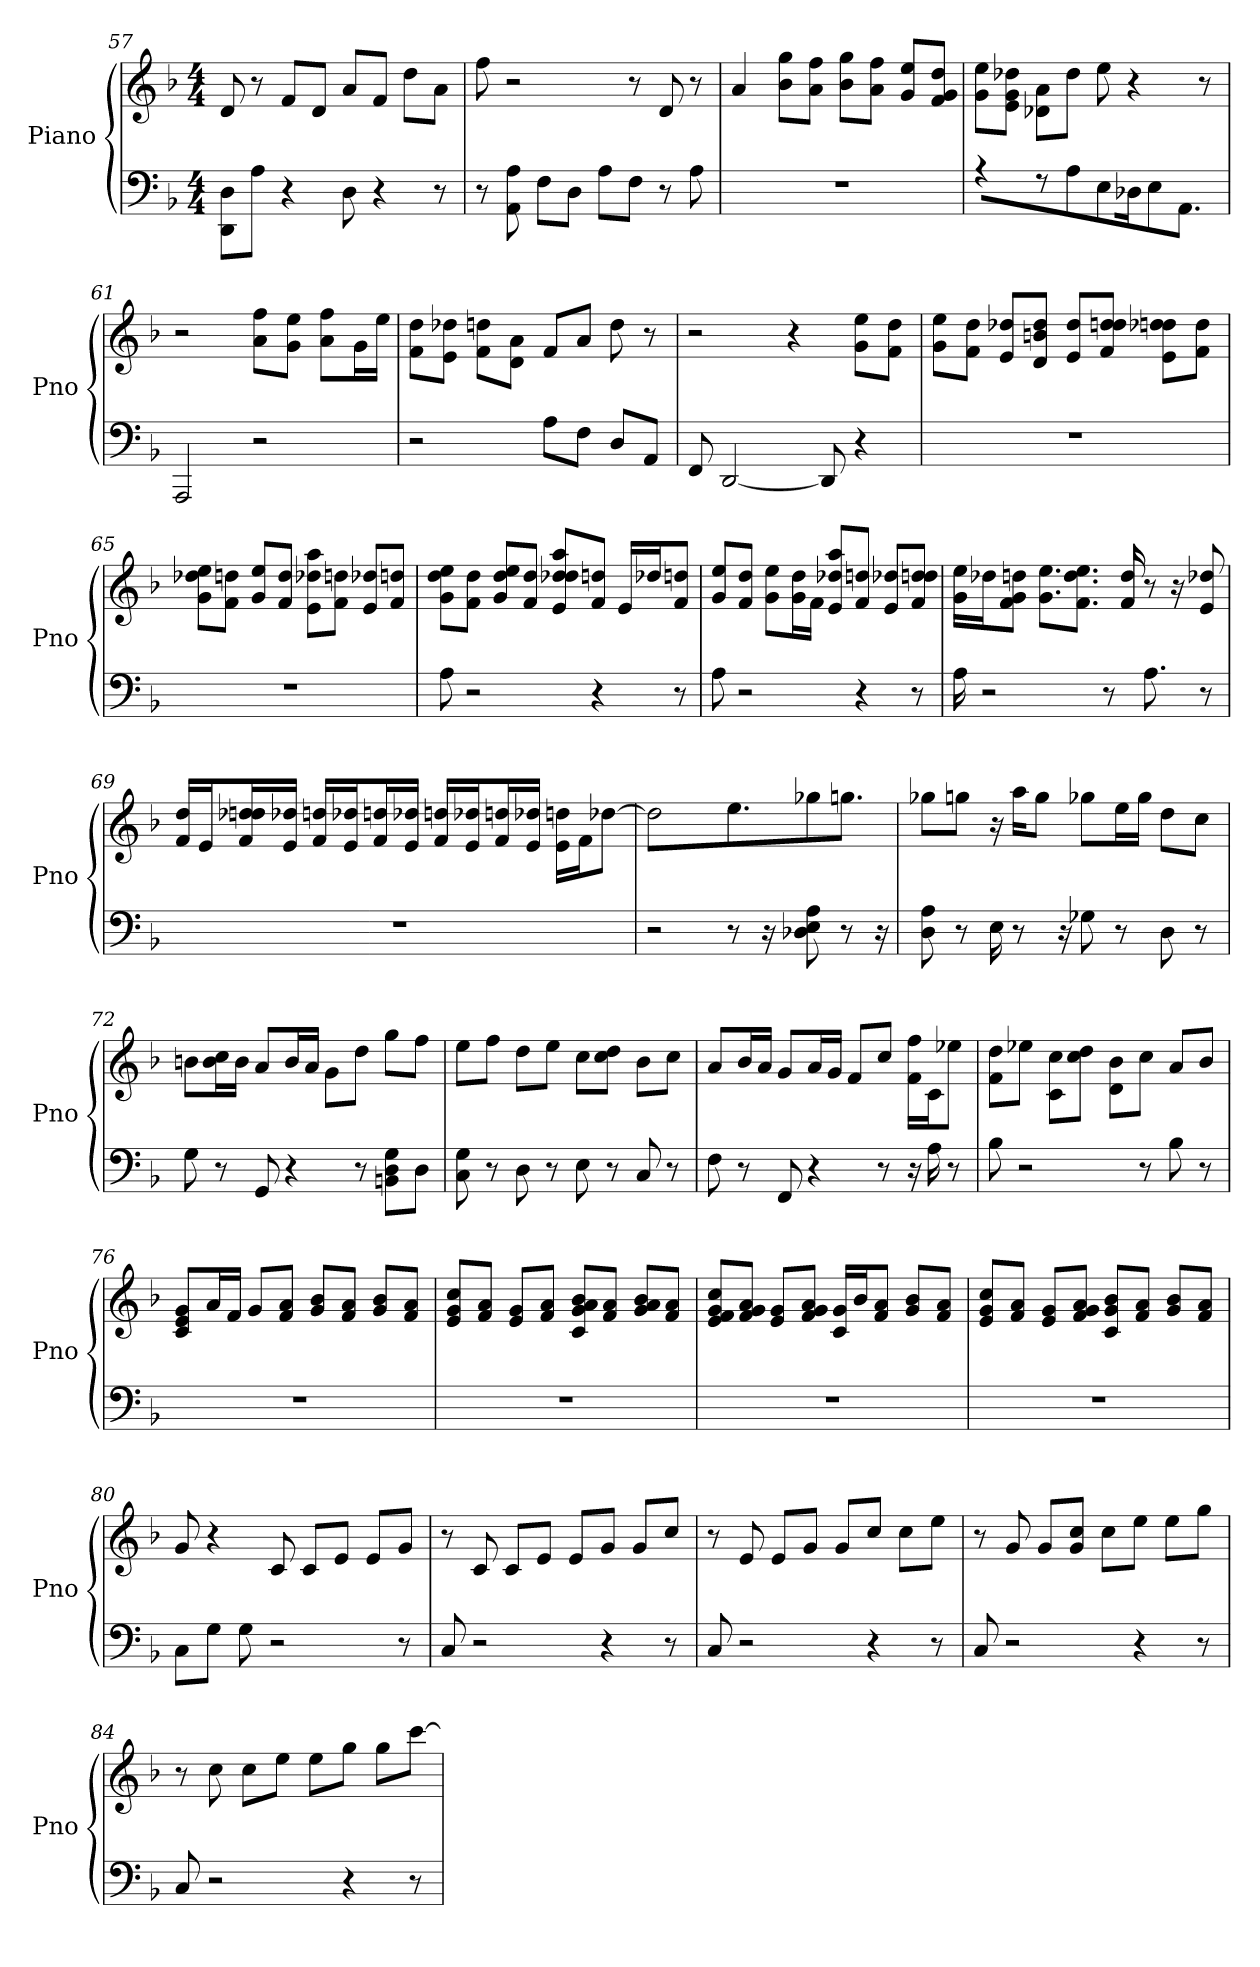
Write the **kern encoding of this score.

**kern	**kern
*part1	*part1
*staff2	*staff1
*I"Piano	*
*I'Pno	*
*clefF4	*clefG2
*k[b-]	*k[b-]
*F:	*F:
*M4/4	*M4/4
=57	=57
8D\ 8DD\L	8d
8A\J	8r
4r	8f/L
.	8d/J
8D	8a/L
4r	8f/J
.	8dd\L
8r	8a\J
=58	=58
8r	8ff
8A 8AA	2r
8F\L	.
8D\J	.
8A\L	.
8F\J	8r
8r	8d
8A	8r
=59	=59
1r	4a
.	8gg\ 8b-\L
.	8a\ 8ff\J
.	8gg\ 8b-\L
.	8a\ 8ff\J
.	8g/ 8ee/L
.	8dd/ 8f/ 8g/J
=60	=60
4r	8ee\ 8g\L
.	8dd-\ 8e\ 8g\J
8r	8a\ 8d-\L
8A	8dd-\J
8E\L	8ee
16D-\K	4r
8E\J	.
8.AAJ	.
.	8r
=61	=61
2AAA	2r
2r	8ff\ 8a\L
.	8ee\ 8g\J
.	8ff\ 8a\L
.	16g\L
.	16ee\JJ
=62	=62
2r	8dd\ 8f\L
.	8e\ 8dd-\J
.	8dd\ 8f\L
.	8d\ 8a\J
8A\L	8f/L
8F\J	8a/J
8D/L	8dd
8AA/J	8r
=63	=63
8FF	2r
[2DD	.
.	4r
8DD]	.
4r	8ee\ 8g\L
.	8f\ 8dd\J
=64	=64
1r	8g\ 8ee\L
.	8f\ 8dd\J
.	8e/ 8dd-/L
.	8d/ 8dd-/ 8b/J
.	8e/ 8dd-/L
.	8dd-/ 8dd/ 8f/J
.	8dd-\ 8dd\ 8e\L
.	8f\ 8dd\J
=65	=65
1r	8ee\ 8dd-\ 8g\L
.	8dd\ 8f\J
.	8g/ 8ee/L
.	8dd/ 8f/J
.	8dd-\ 8e\ 8aa\L
.	8f\ 8dd\J
.	8e/ 8dd-/L
.	8f/ 8dd/J
=66	=66
8A	8ee\ 8g\ 8dd\L
2r	8dd\ 8f\J
.	8g/ 8ee/ 8dd/L
.	8dd/ 8f/J
.	8e/ 8dd/ 8aa/ 8dd-/L
4r	8dd/ 8f/J
.	16e/LL
.	16dd-/J
8r	8f/ 8dd/J
=67	=67
8A	8g/ 8ee/L
2r	8dd/ 8f/J
.	8ee\ 8g\L
.	16dd\ 16g\L
.	16f\JJ
.	8e/ 8dd-/ 8aa/L
4r	8dd/ 8f/J
.	8e/ 8dd-/L
8r	8f/ 8dd-/ 8dd/J
=68	=68
16A	16ee\ 16g\LL
2r	16dd-\J
.	8dd\ 8g\ 8f\J
.	8.ee\ 8.g\L
.	8.f\ 8.ee\ 8.dd\J
8r	.
.	16f 16dd
8.A	8r
.	16r
8r	8dd- 8e
=69	=69
1r	16f/ 16dd/LL
.	16e/J
.	16dd-/ 16dd/ 16f/L
.	16e/ 16dd-/JJ
.	16f/ 16dd/LL
.	16dd-/ 16e/J
.	16f/ 16dd/L
.	16dd-/ 16e/JJ
.	16f/ 16dd/LL
.	16dd-/ 16e/J
.	16f/ 16dd/L
.	16dd-/ 16e/JJ
.	16dd\ 16e\LL
.	16f\J
.	[8dd-\J
=70	=70
2r	2dd-]
8r	8.ee\L
16r	.
8A 8E 8D-	8gg-\J
8r	8.ggJ
16r	.
=71	=71
8D 8A	8gg-\L
8r	8gg\J
16E	16r
8r	16aa\KL
.	8gg\J
16r	.
8G-	8gg-\L
8r	16ee\L
.	16gg-\JJ
8D	8dd\L
8r	8cc\J
=72	=72
8G	8b\L
8r	16b\ 16cc\L
.	16b\JJ
8GG	8a/L
4r	16b/L
.	16a/JJ
.	8g\L
8r	8dd\J
8G\ 8BB\ 8D\L	8gg\L
8D\J	8ff\J
=73	=73
8G 8C	8ee\L
8r	8ff\J
8D	8dd\L
8r	8ee\J
8E	8cc\L
8r	8cc\ 8dd\J
8C	8b-\L
8r	8cc\J
=74	=74
8F	8a/L
8r	16b-/L
.	16a/JJ
8FF	8g/L
4r	16a/L
.	16g/JJ
.	8f/L
8r	8cc/J
16r	16ff\ 16f\LL
16A	16c\J
8r	8ee-\J
=75	=75
8B-	8f\ 8dd\L
2r	8ee-\J
.	8cc\ 8c\L
.	8cc\ 8dd\J
.	8b-\ 8d\L
8r	8cc\J
8B-	8a/L
8r	8b-/J
=76	=76
1r	8e/ 8c/ 8g/L
.	16a/L
.	16f/JJ
.	8g/L
.	8f/ 8a/J
.	8g/ 8b-/L
.	8f/ 8a/J
.	8g/ 8b-/L
.	8f/ 8a/J
=77	=77
1r	8g/ 8e/ 8cc/L
.	8f/ 8a/J
.	8e/ 8g/L
.	8f/ 8a/J
.	8c/ 8b-/ 8g/ 8a/L
.	8f/ 8a/J
.	8b-/ 8g/ 8a/L
.	8f/ 8a/J
=78	=78
1r	8e/ 8f/ 8g/ 8cc/L
.	8g/ 8a/ 8f/J
.	8e/ 8g/L
.	8a/ 8g/ 8f/J
.	16g/ 16c/LL
.	16b-/J
.	8a/ 8f/J
.	8b-/ 8g/L
.	8a/ 8f/J
=79	=79
1r	8cc/ 8g/ 8e/L
.	8a/ 8f/J
.	8e/ 8g/L
.	8g/ 8f/ 8a/J
.	8b-/ 8g/ 8c/L
.	8a/ 8f/J
.	8b-/ 8g/L
.	8f/ 8a/J
=80	=80
8C\L	8g
8G\J	4r
8G	.
2r	8c
.	8c/L
.	8e/J
.	8e/L
8r	8g/J
=81	=81
8C	8r
2r	8c
.	8c/L
.	8e/J
.	8e/L
4r	8g/J
.	8g/L
8r	8cc/J
=82	=82
8C	8r
2r	8e
.	8e/L
.	8g/J
.	8g/L
4r	8cc/J
.	8cc\L
8r	8ee\J
=83	=83
8C	8r
2r	8g
.	8g/L
.	8g/ 8cc/J
.	8cc\L
4r	8ee\J
.	8ee\L
8r	8gg\J
=84	=84
8C	8r
2r	8cc
.	8cc\L
.	8ee\J
.	8ee\L
4r	8gg\J
.	8gg\L
8r	[8ccc\J
=	=
*-	*-
